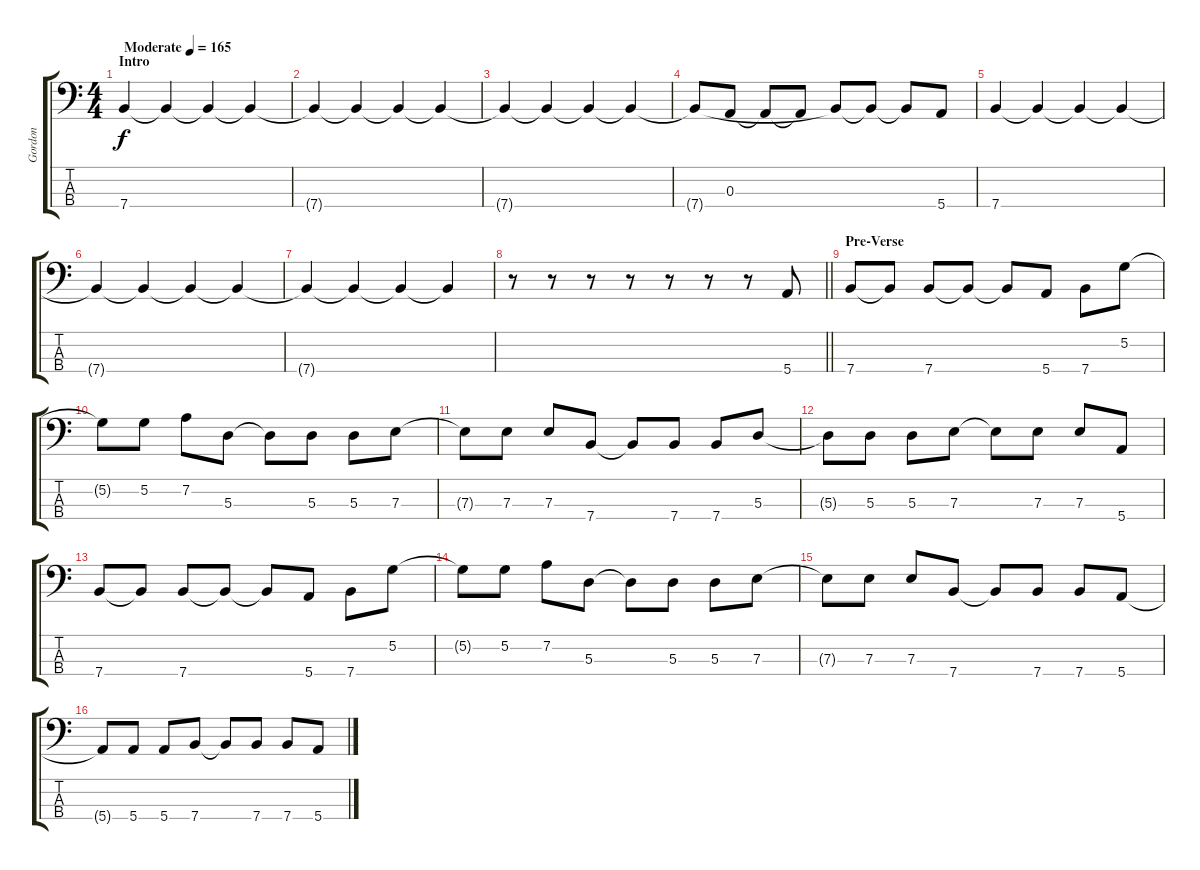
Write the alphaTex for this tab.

\track ("Gordon" "Gordon") {instrument acousticguitarsteel}
\staff {score tabs}
\tuning (G2 D2 A1 E1) {hide}
\ts (4 4)
\section ("" "Intro")
\tempo (165 "Moderate")
\clef f4
\ks c
7.4.4{dy f instrument acousticguitarsteel} 7.4{t}.4 7.4{t}.4 7.4{t}.4 |
7.4{t}.4 7.4{t}.4 7.4{t}.4 7.4{t}.4 |
7.4{t}.4 7.4{t}.4 7.4{t}.4 7.4{t}.4 |
7.4{t}.8 0.3.8 0.3{t}.8 0.3{t}.8 7.4{t}.8 7.4{t}.8 7.4{t}.8 5.4.8 |
7.4.4 7.4{t}.4 7.4{t}.4 7.4{t}.4 |
7.4{t}.4 7.4{t}.4 7.4{t}.4 7.4{t}.4 |
7.4{t}.4 7.4{t}.4 7.4{t}.4 7.4{t}.4 |
\barLineRight lightlight
r.8 r.8 r.8 r.8 r.8 r.8 r.8 5.4.8 |
\section ("" "Pre-Verse")
7.4.8 7.4{t}.8 7.4.8 7.4{t}.8 7.4{t}.8 5.4.8 7.4.8 5.2.8 |
5.2{t}.8 5.2.8 7.2.8 5.3.8 5.3{t}.8 5.3.8 5.3.8 7.3.8 |
7.3{t}.8 7.3.8 7.3.8 7.4.8 7.4{t}.8 7.4.8 7.4.8 5.3.8 |
5.3{t}.8 5.3.8 5.3.8 7.3.8 7.3{t}.8 7.3.8 7.3.8 5.4.8 |
7.4.8 7.4{t}.8 7.4.8 7.4{t}.8 7.4{t}.8 5.4.8 7.4.8 5.2.8 |
5.2{t}.8 5.2.8 7.2.8 5.3.8 5.3{t}.8 5.3.8 5.3.8 7.3.8 |
7.3{t}.8 7.3.8 7.3.8 7.4.8 7.4{t}.8 7.4.8 7.4.8 5.4.8 |
5.4{t}.8 5.4.8 5.4.8 7.4.8 7.4{t}.8 7.4.8 7.4.8 5.4.8
